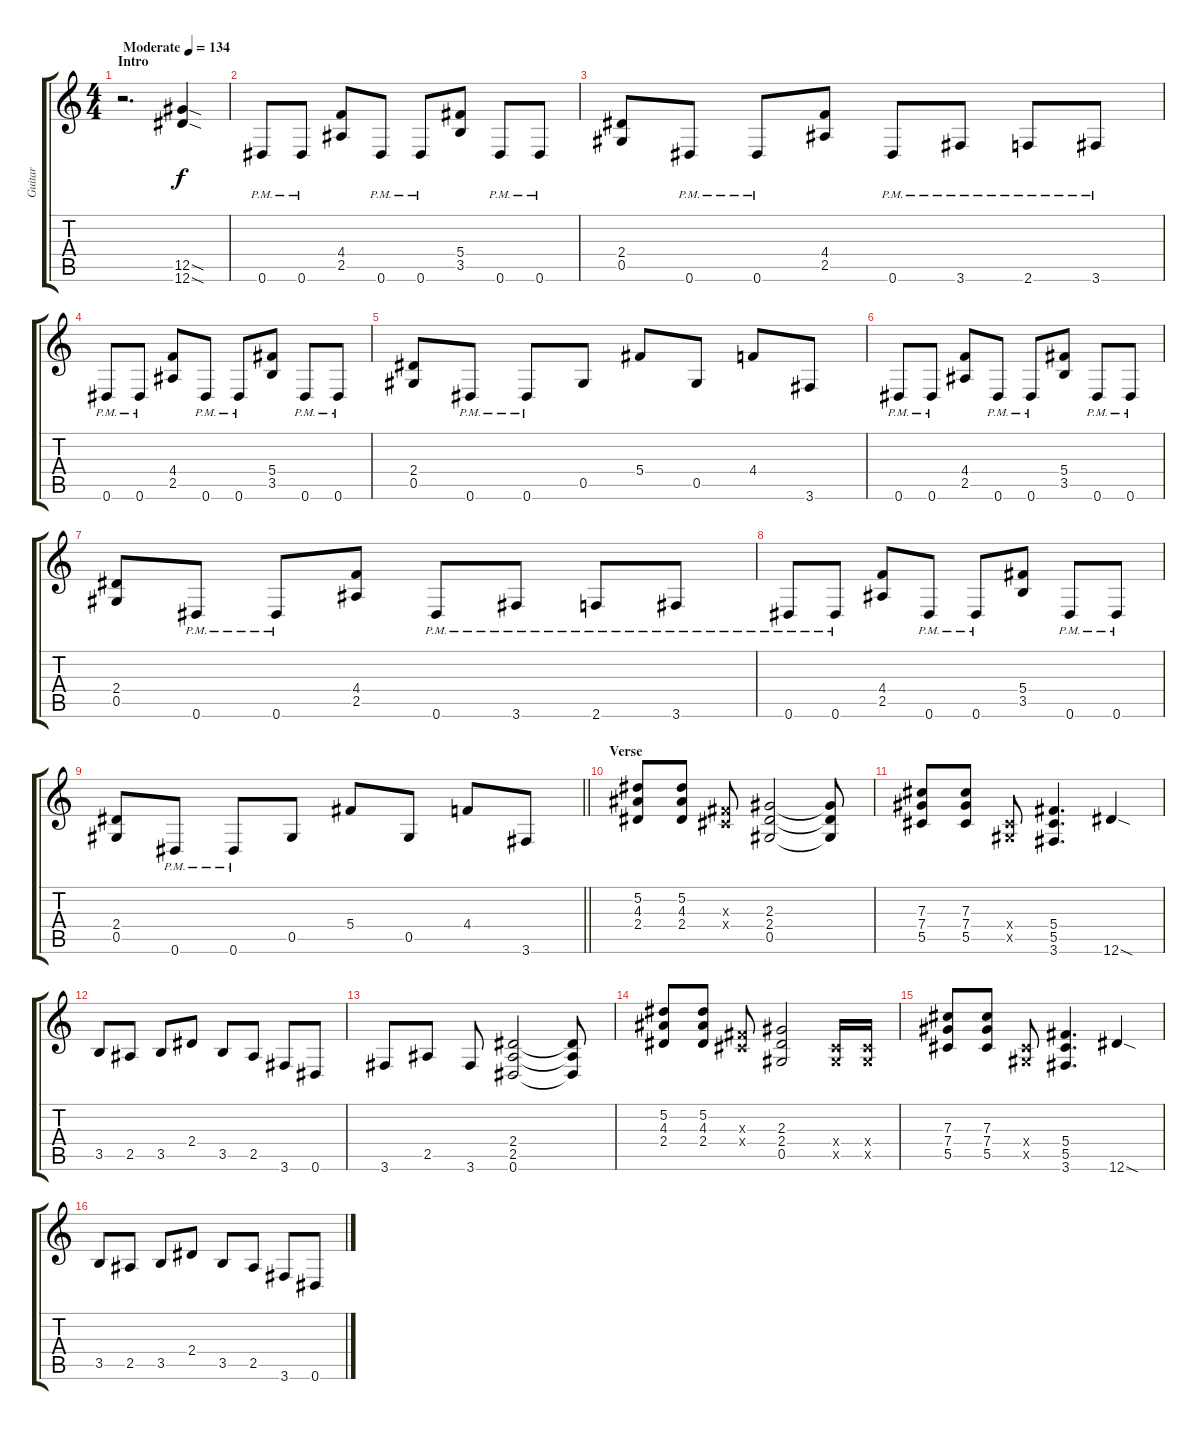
\track ("Guitar" "Guitar") {instrument overdrivenguitar}
\staff {score tabs}
\tuning (Eb4 Bb3 Gb3 Db3 Ab2 Eb2) {hide}
\ts (4 4)
\section ("" "Intro")
\tempo (134 "Moderate")
\clef g2
\ks c
r.2{d dy f instrument overdrivenguitar} (12.5{sod} 12.6{sod}).4 |
0.6{pm}.8 0.6{pm}.8 (4.4 2.5).8 0.6{pm}.8 0.6{pm}.8 (5.4 3.5).8 0.6{pm}.8 0.6{pm}.8 |
(2.4 0.5).8 0.6{pm}.8 0.6{pm}.8 (4.4 2.5).8 0.6{pm}.8 3.6{pm}.8 2.6{pm}.8 3.6{pm}.8 |
0.6{pm}.8 0.6{pm}.8 (4.4 2.5).8 0.6{pm}.8 0.6{pm}.8 (5.4 3.5).8 0.6{pm}.8 0.6{pm}.8 |
(2.4 0.5).8 0.6{pm}.8 0.6{pm}.8 0.5.8 5.4.8 0.5.8 4.4.8 3.6.8 |
0.6{pm}.8 0.6{pm}.8 (4.4 2.5).8 0.6{pm}.8 0.6{pm}.8 (5.4 3.5).8 0.6{pm}.8 0.6{pm}.8 |
(2.4 0.5).8 0.6{pm}.8 0.6{pm}.8 (4.4 2.5).8 0.6{pm}.8 3.6{pm}.8 2.6{pm}.8 3.6{pm}.8 |
0.6{pm}.8 0.6{pm}.8 (4.4 2.5).8 0.6{pm}.8 0.6{pm}.8 (5.4 3.5).8 0.6{pm}.8 0.6{pm}.8 |
\barLineRight lightlight
(2.4 0.5).8 0.6{pm}.8 0.6{pm}.8 0.5.8 5.4.8 0.5.8 4.4.8 3.6.8 |
\section ("" "Verse")
(5.2 4.3 2.4).8 (5.2 4.3 2.4).8 (0.3{x} 0.4{x}).8 (2.3 2.4 0.5).2 (2.3{t} 2.4{t} 0.5{t}).8 |
(7.3 7.4 5.5).8 (7.3 7.4 5.5).8 (0.4{x} 0.5{x}).8 (5.4 5.5 3.6).4{d} 12.6{sod}.4 |
3.5.8 2.5.8 3.5.8 2.4.8 3.5.8 2.5.8 3.6.8 0.6.8 |
3.6.8 2.5.8 3.6.8 (2.4 2.5 0.6).2 (2.4{t} 2.5{t} 0.6{t}).8 |
(5.2 4.3 2.4).8 (5.2 4.3 2.4).8 (0.3{x} 0.4{x}).8 (2.3 2.4 0.5).2 (0.4{x} 0.5{x}).16 (0.4{x} 0.5{x}).16 |
(7.3 7.4 5.5).8 (7.3 7.4 5.5).8 (0.4{x} 0.5{x}).8 (5.4 5.5 3.6).4{d} 12.6{sod}.4 |
3.5.8 2.5.8 3.5.8 2.4.8 3.5.8 2.5.8 3.6.8 0.6.8
